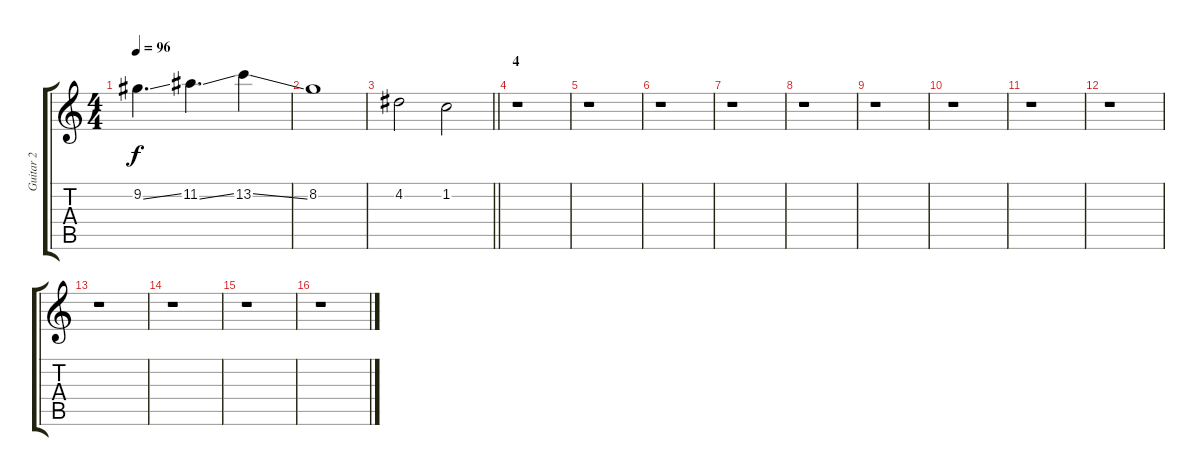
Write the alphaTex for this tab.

\track ("Guitar 2" "Guitar 2") {instrument distortionguitar}
\staff {score tabs}
\tuning (E4 B3 G3 D3 A2 D2) {hide}
\ts (4 4)
\tempo 96
\clef g2
\ks c
9.2{ss}.4{d dy f} 11.2{ss}.4{d} 13.2{ss}.4 |
8.2.1 |
\barLineRight lightlight
4.2.2 1.2.2 |
\section ("" "4")
r.1 |
r.1 |
r.1 |
r.1 |
r.1 |
r.1 |
r.1 |
r.1 |
r.1 |
r.1 |
r.1 |
r.1 |
r.1
